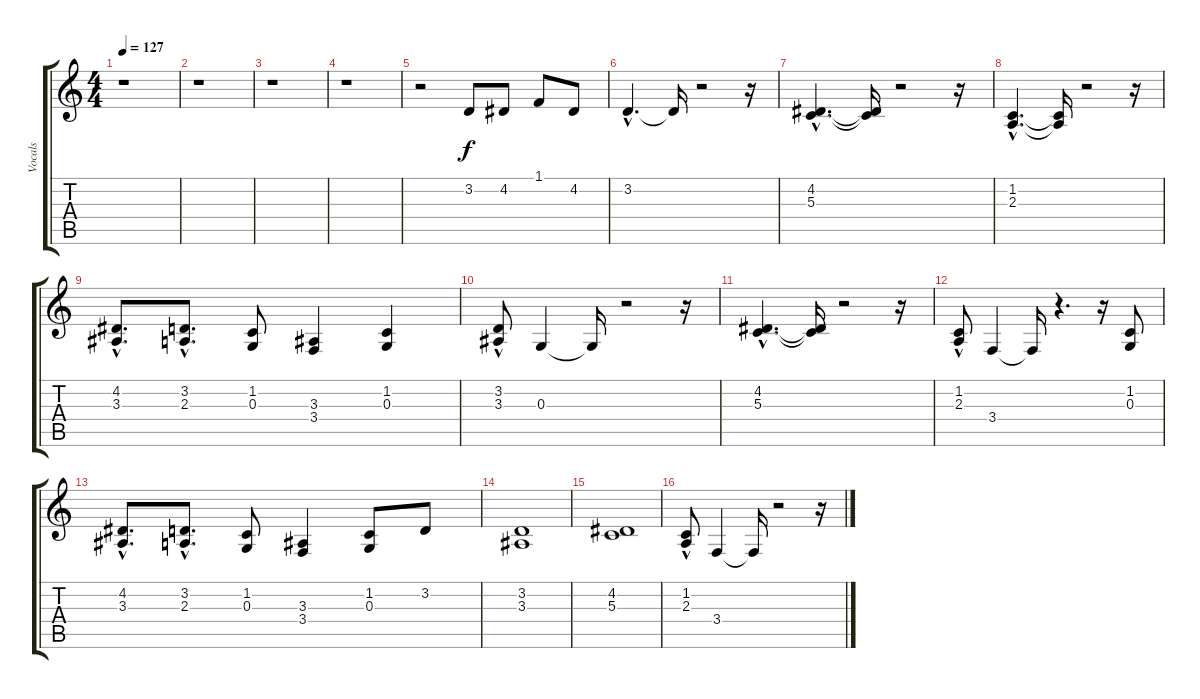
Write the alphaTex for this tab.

\track ("Vocals" "Vocals") {instrument oboe}
\staff {score tabs}
\tuning (E4 B3 G3 D3 A2 E2) {hide}
\ts (4 4)
\tempo 127
\clef g2
\ks c
r.1{dy f} |
r.1 |
r.1 |
r.1 |
r.2 3.2.8 4.2.8 1.1.8 4.2.8 |
3.2{hac}.4{d} 3.2{t}.16 r.2 r.16 |
(4.2{hac} 5.3{hac}).4{d} (4.2{t} 5.3{t}).16 r.2 r.16 |
(1.2{hac} 2.3{hac}).4{d} (1.2{t} 2.3{t}).16 r.2 r.16 |
(4.2{hac} 3.3{hac}).8{d} (3.2{hac} 2.3{hac}).8{d} (1.2 0.3).8 (3.3 3.4).4 (1.2 0.3).4 |
(3.2{hac} 3.3).8 0.3.4 0.3{t}.16 r.2 r.16 |
(4.2{hac} 5.3{hac}).4{d} (4.2{t} 5.3{t}).16 r.2 r.16 |
(1.2{hac} 2.3).8 3.4.4 3.4{t}.16 r.4{d} r.16 (1.2 0.3).8 |
(4.2{hac} 3.3{hac}).8{d} (3.2{hac} 2.3{hac}).8{d} (1.2 0.3).8 (3.3 3.4).4 (1.2 0.3).8 3.2.8 |
(3.2 3.3).1 |
(4.2 5.3).1 |
(1.2{hac} 2.3).8 3.4.4 3.4{t}.16 r.2 r.16
